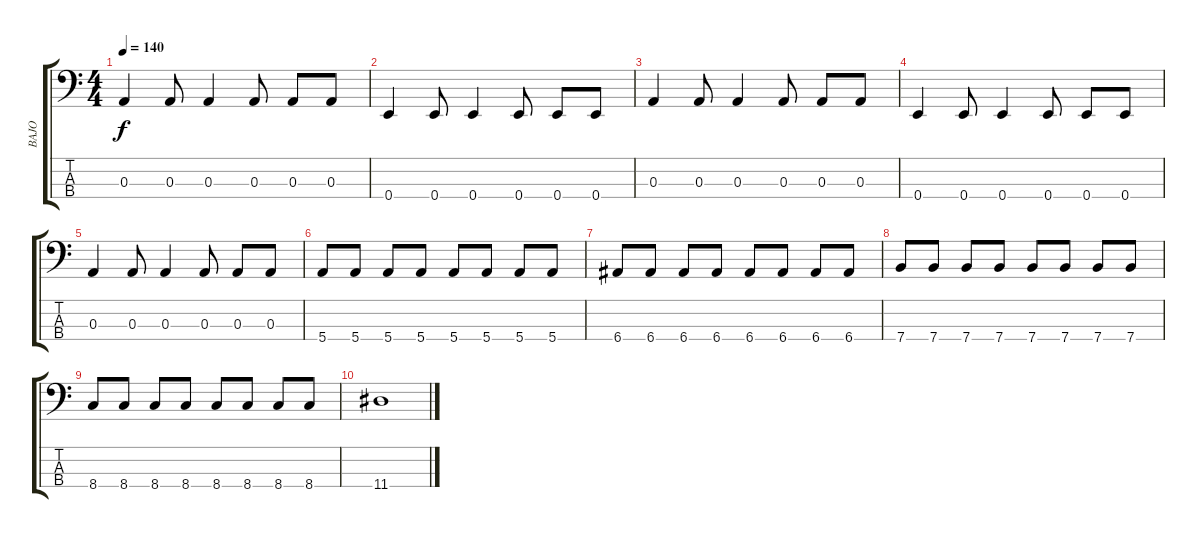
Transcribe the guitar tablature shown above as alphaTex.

\track ("BAJO" "BAJO") {instrument electricbasspick}
\staff {score tabs}
\tuning (G2 D2 A1 E1) {hide}
\ts (4 4)
\tempo 140
\clef f4
\ks c
0.3.4{dy f} 0.3.8 0.3.4 0.3.8 0.3.8 0.3.8 |
0.4.4 0.4.8 0.4.4 0.4.8 0.4.8 0.4.8 |
0.3.4 0.3.8 0.3.4 0.3.8 0.3.8 0.3.8 |
0.4.4 0.4.8 0.4.4 0.4.8 0.4.8 0.4.8 |
0.3.4 0.3.8 0.3.4 0.3.8 0.3.8 0.3.8 |
5.4.8 5.4.8 5.4.8 5.4.8 5.4.8 5.4.8 5.4.8 5.4.8 |
6.4.8 6.4.8 6.4.8 6.4.8 6.4.8 6.4.8 6.4.8 6.4.8 |
7.4.8 7.4.8 7.4.8 7.4.8 7.4.8 7.4.8 7.4.8 7.4.8 |
8.4.8 8.4.8 8.4.8 8.4.8 8.4.8 8.4.8 8.4.8 8.4.8 |
11.4.1
